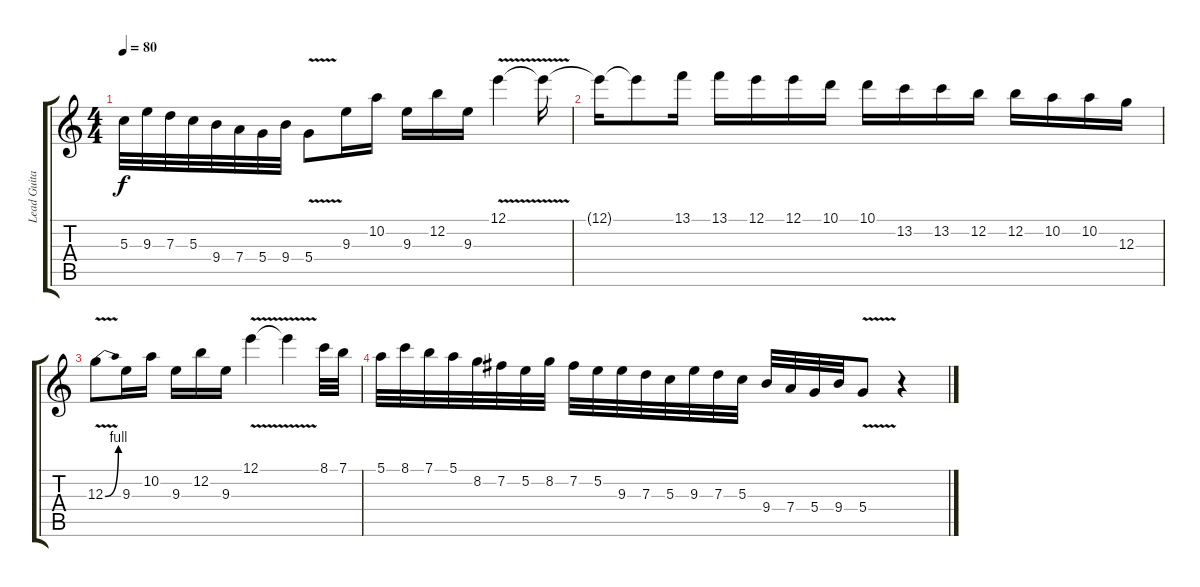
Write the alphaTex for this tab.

\track ("Lead Guitar" "Lead Guita") {instrument overdrivenguitar}
\staff {score tabs}
\tuning (E4 B3 G3 D3 A2 E2) {hide}
\ts (4 4)
\tempo 80
\clef g2
\ks c
5.3.32{dy f} 9.3.32 7.3.32 5.3.32 9.4.32 7.4.32 5.4.32 9.4.32 5.4{v}.8 9.3.16 10.2.16 9.3.16 12.2.16 9.3.16 12.1{v}.4 12.1{t}.16 |
12.1{t}.16 12.1{t}.8 13.1.16 13.1.16 12.1.16 12.1.16 10.1.16 10.1.16 13.2.16 13.2.16 12.2.16 12.2.16 10.2.16 10.2.16 12.3.16 |
12.3{be (bend 0 0 60 4) v}.8 9.3.16 10.2.16 9.3.16 12.2.16 9.3.16 12.1{v}.4 12.1{t}.4 8.1.32 7.1.32 |
5.1.32 8.1.32 7.1.32 5.1.32 8.2.32 7.2.32 5.2.32 8.2.32 7.2.32 5.2.32 9.3.32 7.3.32 5.3.32 9.3.32 7.3.32 5.3.32 9.4.32 7.4.32 5.4.32 9.4.32 5.4{v}.8 r.4
